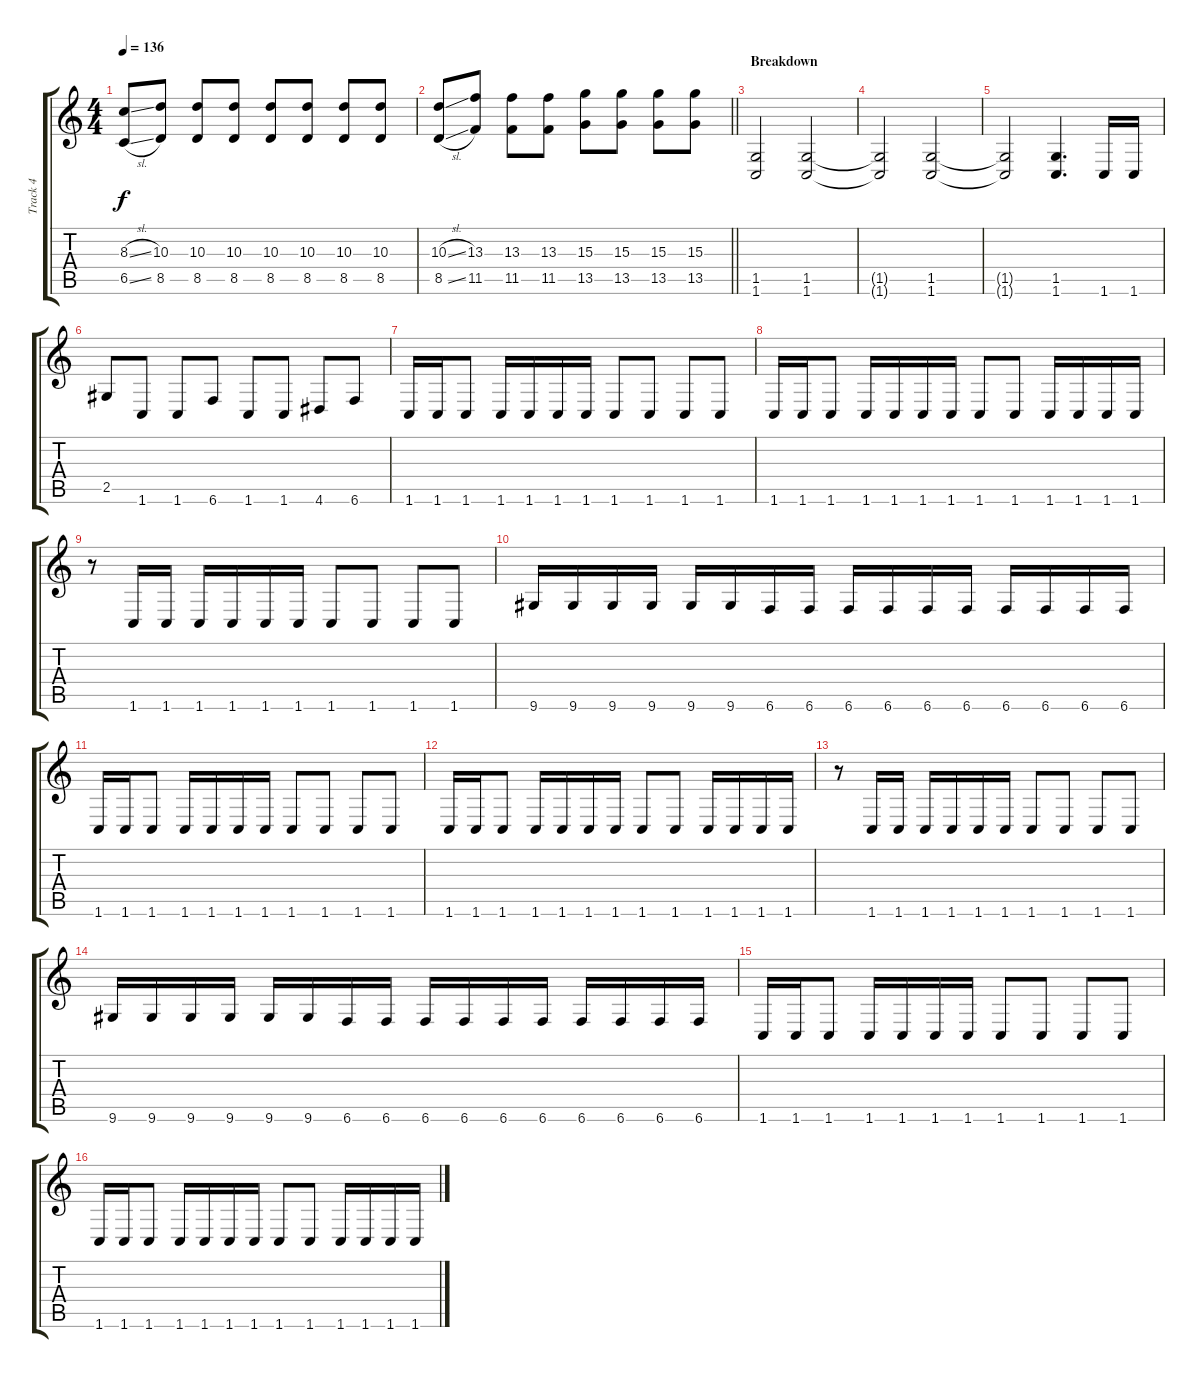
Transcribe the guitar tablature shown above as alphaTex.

\track ("Track 4" "Track 4") {instrument distortionguitar}
\staff {score tabs}
\tuning (Db4 Ab3 E3 B2 Gb2 B1) {hide}
\ts (4 4)
\tempo 136
\clef g2
\ks c
(8.3{sl} 6.5{sl}).8{dy f} (10.3 8.5).8 (10.3 8.5).8 (10.3 8.5).8 (10.3 8.5).8 (10.3 8.5).8 (10.3 8.5).8 (10.3 8.5).8 |
\barLineRight lightlight
(10.3{sl} 8.5{sl}).8 (13.3 11.5).8 (13.3 11.5).8 (13.3 11.5).8 (15.3 13.5).8 (15.3 13.5).8 (15.3 13.5).8 (15.3 13.5).8 |
\section ("" "Breakdown")
(1.5 1.6).2 (1.5 1.6).2 |
(1.5{t} 1.6{t}).2 (1.5 1.6).2 |
(1.5{t} 1.6{t}).2 (1.5 1.6).4{d} 1.6.16 1.6.16 |
2.5.8 1.6.8 1.6.8 6.6.8 1.6.8 1.6.8 4.6.8 6.6.8 |
1.6.16 1.6.16 1.6.8 1.6.16 1.6.16 1.6.16 1.6.16 1.6.8 1.6.8 1.6.8 1.6.8 |
1.6.16 1.6.16 1.6.8 1.6.16 1.6.16 1.6.16 1.6.16 1.6.8 1.6.8 1.6.16 1.6.16 1.6.16 1.6.16 |
r.8 1.6.16 1.6.16 1.6.16 1.6.16 1.6.16 1.6.16 1.6.8 1.6.8 1.6.8 1.6.8 |
9.6.16 9.6.16 9.6.16 9.6.16 9.6.16 9.6.16 6.6.16 6.6.16 6.6.16 6.6.16 6.6.16 6.6.16 6.6.16 6.6.16 6.6.16 6.6.16 |
1.6.16 1.6.16 1.6.8 1.6.16 1.6.16 1.6.16 1.6.16 1.6.8 1.6.8 1.6.8 1.6.8 |
1.6.16 1.6.16 1.6.8 1.6.16 1.6.16 1.6.16 1.6.16 1.6.8 1.6.8 1.6.16 1.6.16 1.6.16 1.6.16 |
r.8 1.6.16 1.6.16 1.6.16 1.6.16 1.6.16 1.6.16 1.6.8 1.6.8 1.6.8 1.6.8 |
9.6.16 9.6.16 9.6.16 9.6.16 9.6.16 9.6.16 6.6.16 6.6.16 6.6.16 6.6.16 6.6.16 6.6.16 6.6.16 6.6.16 6.6.16 6.6.16 |
1.6.16 1.6.16 1.6.8 1.6.16 1.6.16 1.6.16 1.6.16 1.6.8 1.6.8 1.6.8 1.6.8 |
1.6.16 1.6.16 1.6.8 1.6.16 1.6.16 1.6.16 1.6.16 1.6.8 1.6.8 1.6.16 1.6.16 1.6.16 1.6.16
